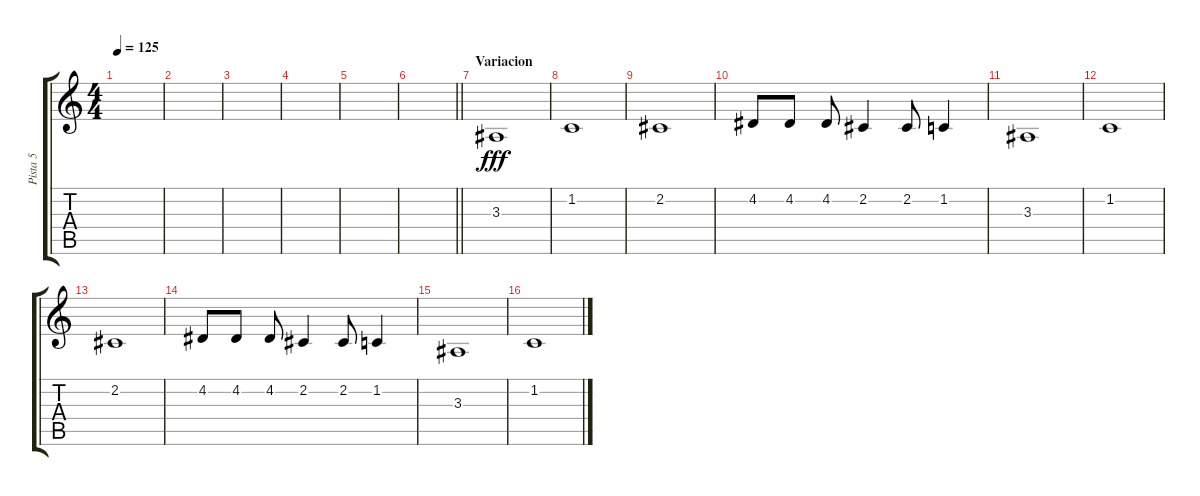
\track ("Pista 5" "Pista 5") {instrument stringensemble2}
\staff {score tabs}
\tuning (E4 B3 G3 D3 A2 E2) {hide}
\ts (4 4)
\tempo 125
\clef g2
\ks c
|
|
|
|
|
\barLineRight lightlight
|
\section ("" "Variacion")
3.3.1{dy fff instrument distortionguitar} |
1.2.1 |
2.2.1 |
4.2.8 4.2.8 4.2.8 2.2.4 2.2.8 1.2.4 |
3.3.1 |
1.2.1 |
2.2.1 |
4.2.8 4.2.8 4.2.8 2.2.4 2.2.8 1.2.4 |
3.3.1 |
1.2.1
